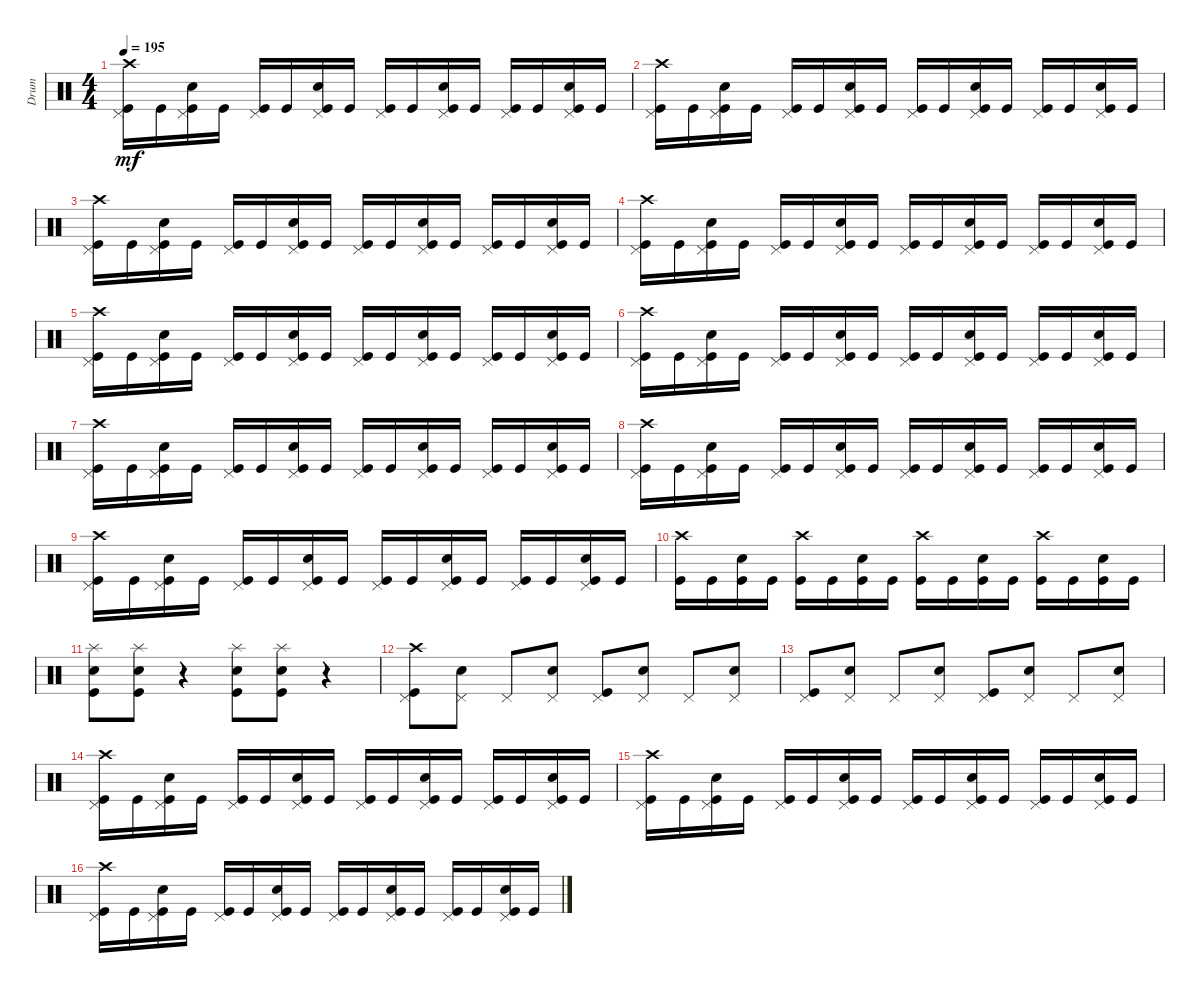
\track ("Drum" "Drum") {instrument percussion}
\staff {score}
\articulation defaults
\ts (4 4)
\tempo 195
\clef neutral
\ks c
("Crash high (hit)" "Pedal Hi-Hat (hit)" "Kick (hit)").16{dy mf} "Kick (hit)".16 ("Pedal Hi-Hat (hit)" "Snare (hit) 2" "Kick (hit)").16 "Kick (hit)".16 ("Pedal Hi-Hat (hit)" "Kick (hit)").16 "Kick (hit)".16 ("Pedal Hi-Hat (hit)" "Snare (hit) 2" "Kick (hit)").16 "Kick (hit)".16 ("Pedal Hi-Hat (hit)" "Kick (hit)").16 "Kick (hit)".16 ("Pedal Hi-Hat (hit)" "Snare (hit) 2" "Kick (hit)").16 "Kick (hit)".16 ("Pedal Hi-Hat (hit)" "Kick (hit)").16 "Kick (hit)".16 ("Pedal Hi-Hat (hit)" "Snare (hit) 2" "Kick (hit)").16 "Kick (hit)".16 |
("Crash high (hit)" "Pedal Hi-Hat (hit)" "Kick (hit)").16 "Kick (hit)".16 ("Pedal Hi-Hat (hit)" "Snare (hit) 2" "Kick (hit)").16 "Kick (hit)".16 ("Pedal Hi-Hat (hit)" "Kick (hit)").16 "Kick (hit)".16 ("Pedal Hi-Hat (hit)" "Snare (hit) 2" "Kick (hit)").16 "Kick (hit)".16 ("Pedal Hi-Hat (hit)" "Kick (hit)").16 "Kick (hit)".16 ("Pedal Hi-Hat (hit)" "Snare (hit) 2" "Kick (hit)").16 "Kick (hit)".16 ("Pedal Hi-Hat (hit)" "Kick (hit)").16 "Kick (hit)".16 ("Pedal Hi-Hat (hit)" "Snare (hit) 2" "Kick (hit)").16 "Kick (hit)".16 |
("Crash high (hit)" "Pedal Hi-Hat (hit)" "Kick (hit)").16 "Kick (hit)".16 ("Pedal Hi-Hat (hit)" "Snare (hit) 2" "Kick (hit)").16 "Kick (hit)".16 ("Pedal Hi-Hat (hit)" "Kick (hit)").16 "Kick (hit)".16 ("Pedal Hi-Hat (hit)" "Snare (hit) 2" "Kick (hit)").16 "Kick (hit)".16 ("Pedal Hi-Hat (hit)" "Kick (hit)").16 "Kick (hit)".16 ("Pedal Hi-Hat (hit)" "Snare (hit) 2" "Kick (hit)").16 "Kick (hit)".16 ("Pedal Hi-Hat (hit)" "Kick (hit)").16 "Kick (hit)".16 ("Pedal Hi-Hat (hit)" "Snare (hit) 2" "Kick (hit)").16 "Kick (hit)".16 |
("Crash high (hit)" "Pedal Hi-Hat (hit)" "Kick (hit)").16 "Kick (hit)".16 ("Pedal Hi-Hat (hit)" "Snare (hit) 2" "Kick (hit)").16 "Kick (hit)".16 ("Pedal Hi-Hat (hit)" "Kick (hit)").16 "Kick (hit)".16 ("Pedal Hi-Hat (hit)" "Snare (hit) 2" "Kick (hit)").16 "Kick (hit)".16 ("Pedal Hi-Hat (hit)" "Kick (hit)").16 "Kick (hit)".16 ("Pedal Hi-Hat (hit)" "Snare (hit) 2" "Kick (hit)").16 "Kick (hit)".16 ("Pedal Hi-Hat (hit)" "Kick (hit)").16 "Kick (hit)".16 ("Pedal Hi-Hat (hit)" "Snare (hit) 2" "Kick (hit)").16 "Kick (hit)".16 |
("Crash high (hit)" "Pedal Hi-Hat (hit)" "Kick (hit)").16 "Kick (hit)".16 ("Pedal Hi-Hat (hit)" "Snare (hit) 2" "Kick (hit)").16 "Kick (hit)".16 ("Pedal Hi-Hat (hit)" "Kick (hit)").16 "Kick (hit)".16 ("Pedal Hi-Hat (hit)" "Snare (hit) 2" "Kick (hit)").16 "Kick (hit)".16 ("Pedal Hi-Hat (hit)" "Kick (hit)").16 "Kick (hit)".16 ("Pedal Hi-Hat (hit)" "Snare (hit) 2" "Kick (hit)").16 "Kick (hit)".16 ("Pedal Hi-Hat (hit)" "Kick (hit)").16 "Kick (hit)".16 ("Pedal Hi-Hat (hit)" "Snare (hit) 2" "Kick (hit)").16 "Kick (hit)".16 |
("Crash high (hit)" "Pedal Hi-Hat (hit)" "Kick (hit)").16 "Kick (hit)".16 ("Pedal Hi-Hat (hit)" "Snare (hit) 2" "Kick (hit)").16 "Kick (hit)".16 ("Pedal Hi-Hat (hit)" "Kick (hit)").16 "Kick (hit)".16 ("Pedal Hi-Hat (hit)" "Snare (hit) 2" "Kick (hit)").16 "Kick (hit)".16 ("Pedal Hi-Hat (hit)" "Kick (hit)").16 "Kick (hit)".16 ("Pedal Hi-Hat (hit)" "Snare (hit) 2" "Kick (hit)").16 "Kick (hit)".16 ("Pedal Hi-Hat (hit)" "Kick (hit)").16 "Kick (hit)".16 ("Pedal Hi-Hat (hit)" "Snare (hit) 2" "Kick (hit)").16 "Kick (hit)".16 |
("Crash high (hit)" "Pedal Hi-Hat (hit)" "Kick (hit)").16 "Kick (hit)".16 ("Pedal Hi-Hat (hit)" "Snare (hit) 2" "Kick (hit)").16 "Kick (hit)".16 ("Pedal Hi-Hat (hit)" "Kick (hit)").16 "Kick (hit)".16 ("Pedal Hi-Hat (hit)" "Snare (hit) 2" "Kick (hit)").16 "Kick (hit)".16 ("Pedal Hi-Hat (hit)" "Kick (hit)").16 "Kick (hit)".16 ("Pedal Hi-Hat (hit)" "Snare (hit) 2" "Kick (hit)").16 "Kick (hit)".16 ("Pedal Hi-Hat (hit)" "Kick (hit)").16 "Kick (hit)".16 ("Pedal Hi-Hat (hit)" "Snare (hit) 2" "Kick (hit)").16 "Kick (hit)".16 |
("Crash high (hit)" "Pedal Hi-Hat (hit)" "Kick (hit)").16 "Kick (hit)".16 ("Pedal Hi-Hat (hit)" "Snare (hit) 2" "Kick (hit)").16 "Kick (hit)".16 ("Pedal Hi-Hat (hit)" "Kick (hit)").16 "Kick (hit)".16 ("Pedal Hi-Hat (hit)" "Snare (hit) 2" "Kick (hit)").16 "Kick (hit)".16 ("Pedal Hi-Hat (hit)" "Kick (hit)").16 "Kick (hit)".16 ("Pedal Hi-Hat (hit)" "Snare (hit) 2" "Kick (hit)").16 "Kick (hit)".16 ("Pedal Hi-Hat (hit)" "Kick (hit)").16 "Kick (hit)".16 ("Pedal Hi-Hat (hit)" "Snare (hit) 2" "Kick (hit)").16 "Kick (hit)".16 |
("Crash high (hit)" "Pedal Hi-Hat (hit)" "Kick (hit)").16 "Kick (hit)".16 ("Pedal Hi-Hat (hit)" "Snare (hit) 2" "Kick (hit)").16 "Kick (hit)".16 ("Pedal Hi-Hat (hit)" "Kick (hit)").16 "Kick (hit)".16 ("Pedal Hi-Hat (hit)" "Snare (hit) 2" "Kick (hit)").16 "Kick (hit)".16 ("Pedal Hi-Hat (hit)" "Kick (hit)").16 "Kick (hit)".16 ("Pedal Hi-Hat (hit)" "Snare (hit) 2" "Kick (hit)").16 "Kick (hit)".16 ("Pedal Hi-Hat (hit)" "Kick (hit)").16 "Kick (hit)".16 ("Pedal Hi-Hat (hit)" "Snare (hit) 2" "Kick (hit)").16 "Kick (hit)".16 |
("Crash high (hit)" "Kick (hit)").16 "Kick (hit)".16 ("Snare (hit) 2" "Kick (hit)").16 "Kick (hit)".16 ("Crash high (hit)" "Kick (hit)").16 "Kick (hit)".16 ("Snare (hit) 2" "Kick (hit)").16 "Kick (hit)".16 ("Crash high (hit)" "Kick (hit)").16 "Kick (hit)".16 ("Snare (hit) 2" "Kick (hit)").16 "Kick (hit)".16 ("Crash high (hit)" "Kick (hit)").16 "Kick (hit)".16 ("Snare (hit) 2" "Kick (hit)").16 "Kick (hit)".16 |
("Splash (hit)" "Snare (hit) 2" "Kick (hit)").8 ("Splash (hit)" "Snare (hit) 2" "Kick (hit)").8 r.4 ("Splash (hit)" "Kick (hit)" "Snare (hit) 2").8 ("Splash (hit)" "Kick (hit)" "Snare (hit) 2").8 r.4 |
("Pedal Hi-Hat (hit)" "Kick (hit)" "Crash high (hit)").8 ("Pedal Hi-Hat (hit)" "Snare (hit) 2").8 "Pedal Hi-Hat (hit)".8 ("Pedal Hi-Hat (hit)" "Snare (hit) 2").8 ("Pedal Hi-Hat (hit)" "Kick (hit)").8 ("Pedal Hi-Hat (hit)" "Snare (hit) 2").8 "Pedal Hi-Hat (hit)".8 ("Pedal Hi-Hat (hit)" "Snare (hit) 2").8 |
("Pedal Hi-Hat (hit)" "Kick (hit)").8 ("Pedal Hi-Hat (hit)" "Snare (hit) 2").8 "Pedal Hi-Hat (hit)".8 ("Pedal Hi-Hat (hit)" "Snare (hit) 2").8 ("Pedal Hi-Hat (hit)" "Kick (hit)").8 ("Pedal Hi-Hat (hit)" "Snare (hit) 2").8 "Pedal Hi-Hat (hit)".8 ("Pedal Hi-Hat (hit)" "Snare (hit) 2").8 |
("Crash high (hit)" "Pedal Hi-Hat (hit)" "Kick (hit)").16 "Kick (hit)".16 ("Pedal Hi-Hat (hit)" "Snare (hit) 2" "Kick (hit)").16 "Kick (hit)".16 ("Pedal Hi-Hat (hit)" "Kick (hit)").16 "Kick (hit)".16 ("Pedal Hi-Hat (hit)" "Snare (hit) 2" "Kick (hit)").16 "Kick (hit)".16 ("Pedal Hi-Hat (hit)" "Kick (hit)").16 "Kick (hit)".16 ("Pedal Hi-Hat (hit)" "Snare (hit) 2" "Kick (hit)").16 "Kick (hit)".16 ("Pedal Hi-Hat (hit)" "Kick (hit)").16 "Kick (hit)".16 ("Pedal Hi-Hat (hit)" "Snare (hit) 2" "Kick (hit)").16 "Kick (hit)".16 |
("Crash high (hit)" "Pedal Hi-Hat (hit)" "Kick (hit)").16 "Kick (hit)".16 ("Pedal Hi-Hat (hit)" "Snare (hit) 2" "Kick (hit)").16 "Kick (hit)".16 ("Pedal Hi-Hat (hit)" "Kick (hit)").16 "Kick (hit)".16 ("Pedal Hi-Hat (hit)" "Snare (hit) 2" "Kick (hit)").16 "Kick (hit)".16 ("Pedal Hi-Hat (hit)" "Kick (hit)").16 "Kick (hit)".16 ("Pedal Hi-Hat (hit)" "Snare (hit) 2" "Kick (hit)").16 "Kick (hit)".16 ("Pedal Hi-Hat (hit)" "Kick (hit)").16 "Kick (hit)".16 ("Pedal Hi-Hat (hit)" "Snare (hit) 2" "Kick (hit)").16 "Kick (hit)".16 |
("Crash high (hit)" "Pedal Hi-Hat (hit)" "Kick (hit)").16 "Kick (hit)".16 ("Pedal Hi-Hat (hit)" "Snare (hit) 2" "Kick (hit)").16 "Kick (hit)".16 ("Pedal Hi-Hat (hit)" "Kick (hit)").16 "Kick (hit)".16 ("Pedal Hi-Hat (hit)" "Snare (hit) 2" "Kick (hit)").16 "Kick (hit)".16 ("Pedal Hi-Hat (hit)" "Kick (hit)").16 "Kick (hit)".16 ("Pedal Hi-Hat (hit)" "Snare (hit) 2" "Kick (hit)").16 "Kick (hit)".16 ("Pedal Hi-Hat (hit)" "Kick (hit)").16 "Kick (hit)".16 ("Pedal Hi-Hat (hit)" "Snare (hit) 2" "Kick (hit)").16 "Kick (hit)".16
